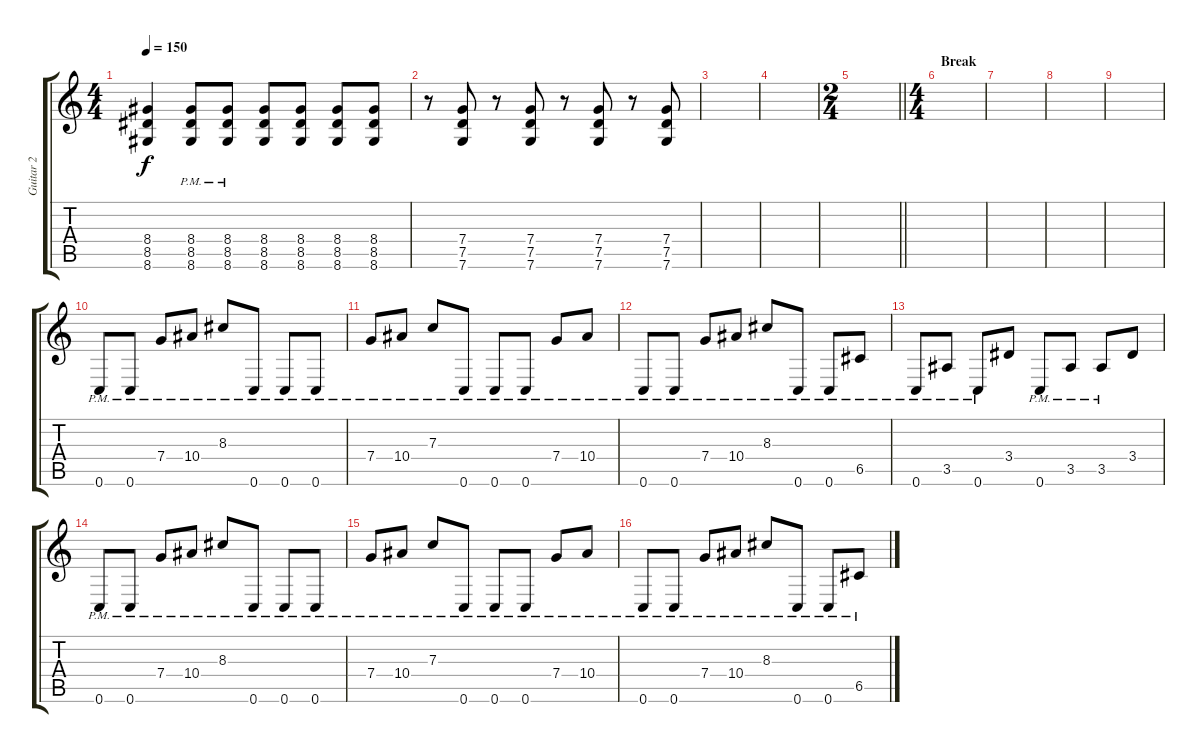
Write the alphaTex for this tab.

\track ("Guitar 2" "Guitar 2") {instrument overdrivenguitar}
\staff {score tabs}
\tuning (D4 A3 F3 C3 G2 C2) {hide}
\ts (4 4)
\tempo 150
\clef g2
\ks c
(8.4 8.5 8.6).4{dy f} (8.4{pm} 8.5{pm} 8.6{pm}).8 (8.4{pm} 8.5{pm} 8.6{pm}).8 (8.4 8.5 8.6).8 (8.4 8.5 8.6).8 (8.4 8.5 8.6).8 (8.4 8.5 8.6).8 |
r.8 (7.4 7.5 7.6).8 r.8 (7.4 7.5 7.6).8 r.8 (7.4 7.5 7.6).8 r.8 (7.4 7.5 7.6).8 |
|
|
\ts (2 4)
\barLineRight lightlight
|
\ts (4 4)
\section ("" "Break")
|
|
|
|
0.6{pm}.8 0.6{pm}.8 7.4{pm}.8 10.4{pm}.8 8.3{pm}.8 0.6{pm}.8 0.6{pm}.8 0.6{pm}.8 |
7.4{pm}.8 10.4{pm}.8 7.3{pm}.8 0.6{pm}.8 0.6{pm}.8 0.6{pm}.8 7.4{pm}.8 10.4{pm}.8 |
0.6{pm}.8 0.6{pm}.8 7.4{pm}.8 10.4{pm}.8 8.3{pm}.8 0.6{pm}.8 0.6{pm}.8 6.5{pm}.8 |
0.6{pm}.8 3.5{pm}.8 0.6{pm}.8 3.4.8 0.6{pm}.8 3.5{pm}.8 3.5{pm}.8 3.4.8 |
0.6{pm}.8 0.6{pm}.8 7.4{pm}.8 10.4{pm}.8 8.3{pm}.8 0.6{pm}.8 0.6{pm}.8 0.6{pm}.8 |
7.4{pm}.8 10.4{pm}.8 7.3{pm}.8 0.6{pm}.8 0.6{pm}.8 0.6{pm}.8 7.4{pm}.8 10.4{pm}.8 |
0.6{pm}.8 0.6{pm}.8 7.4{pm}.8 10.4{pm}.8 8.3{pm}.8 0.6{pm}.8 0.6{pm}.8 6.5{pm}.8
